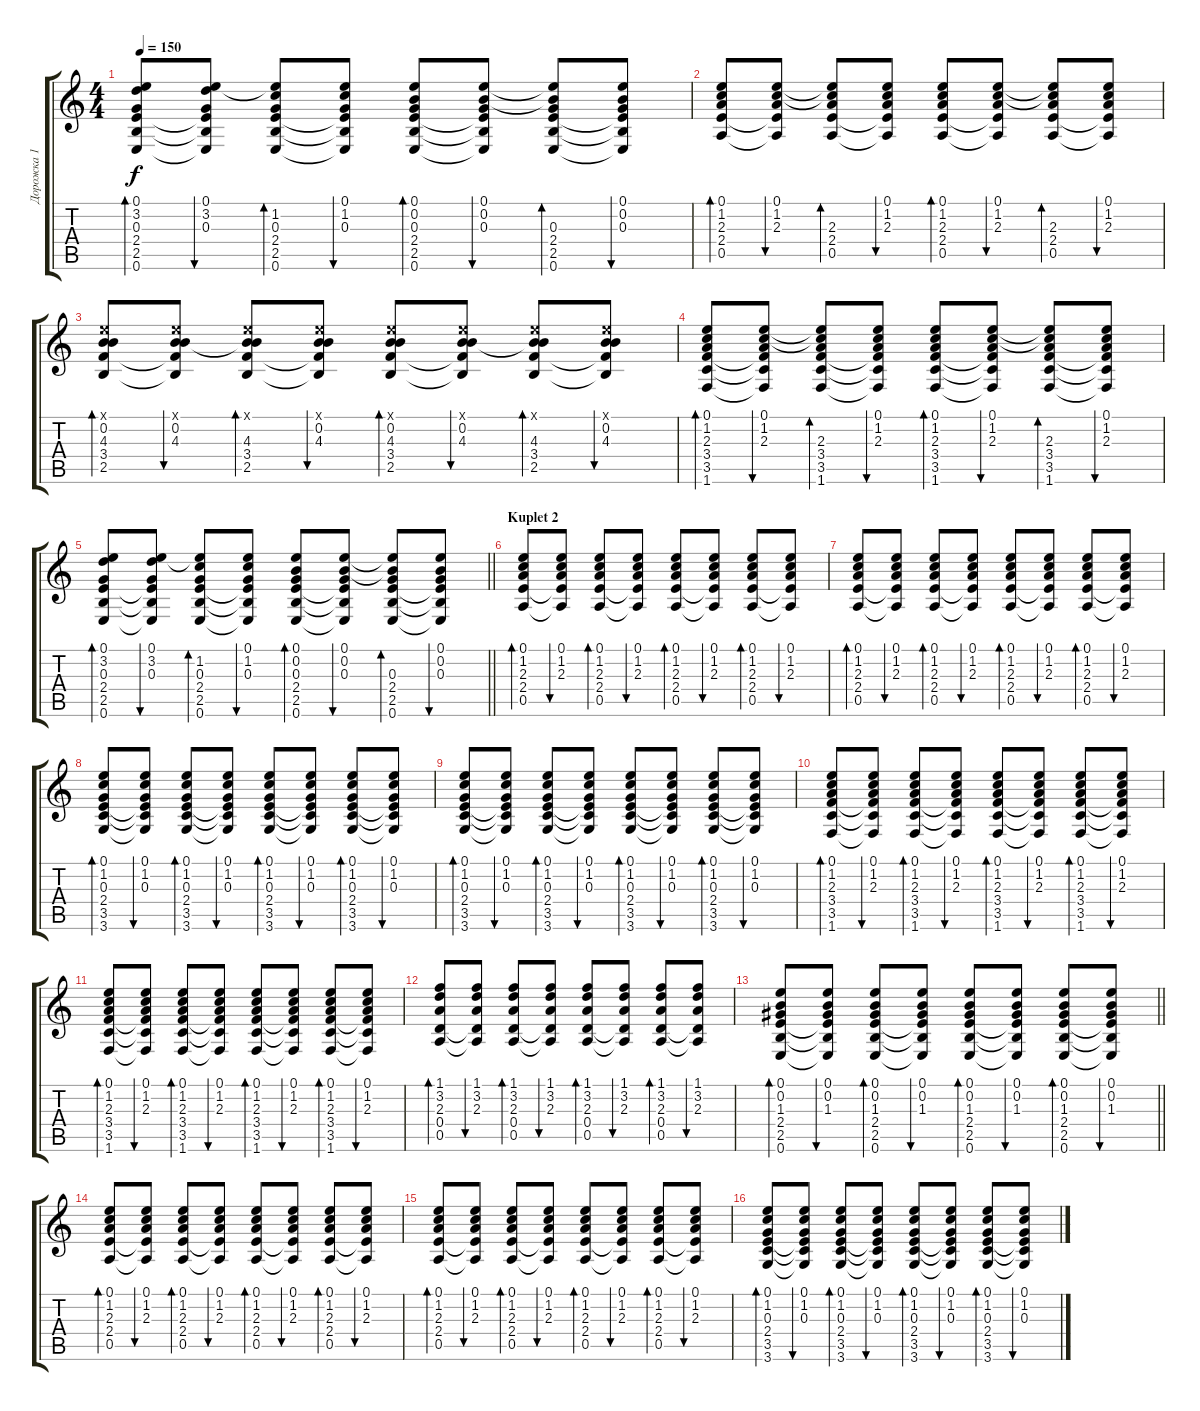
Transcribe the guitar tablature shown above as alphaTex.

\track ("Дорожка 1" "Дорожка 1") {instrument acousticguitarsteel}
\staff {score tabs}
\tuning (E4 B3 G3 D3 A2 E2) {hide}
\ts (4 4)
\tempo 150
\clef g2
\ks c
(0.1 3.2 0.3 2.4 2.5 0.6).8{bd 60 dy f} (0.1 3.2 0.3 2.4{t} 2.5{t} 0.6{t}).8{bu 60} (0.1{t} 1.2 0.3 2.4 2.5 0.6).8{bd 60} (0.1 1.2 0.3 2.4{t} 2.5{t} 0.6{t}).8{bu 60} (0.1 0.2 0.3 2.4 2.5 0.6).8{bd 60} (0.1 0.2 0.3 2.4{t} 2.5{t} 0.6{t}).8{bu 60} (0.1{t} 0.2{t} 0.3 2.4 2.5 0.6).8{bd 60} (0.1 0.2 0.3 2.4{t} 2.5{t} 0.6{t}).8{bu 60} |
(0.1 1.2 2.3 2.4 0.5).8{bd 60} (0.1 1.2 2.3 2.4{t} 0.5{t}).8{bu 60} (0.1{t} 1.2{t} 2.3 2.4 0.5).8{bd 60} (0.1 1.2 2.3 2.4{t} 0.5{t}).8{bu 60} (0.1 1.2 2.3 2.4 0.5).8{bd 60} (0.1 1.2 2.3 2.4{t} 0.5{t}).8{bu 60} (0.1{t} 1.2{t} 2.3 2.4 0.5).8{bd 60} (0.1 1.2 2.3 2.4{t} 0.5{t}).8{bu 60} |
(0.1{x} 0.2 4.3 3.4 2.5).8{bd 60} (0.1{x} 0.2 4.3 3.4{t} 2.5{t}).8{bu 60} (0.1{x} 0.2{t} 4.3 3.4 2.5).8{bd 60} (0.1{x} 0.2 4.3 3.4{t} 2.5{t}).8{bu 60} (0.1{x} 0.2 4.3 3.4 2.5).8{bd 60} (0.1{x} 0.2 4.3 3.4{t} 2.5{t}).8{bu 60} (0.1{x} 0.2{t} 4.3 3.4 2.5).8{bd 60} (0.1{x} 0.2 4.3 3.4{t} 2.5{t}).8{bu 60} |
(0.1 1.2 2.3 3.4 3.5 1.6).8{bd 60} (0.1 1.2 2.3 3.4{t} 3.5{t} 1.6{t}).8{bu 60} (0.1{t} 1.2{t} 2.3 3.4 3.5 1.6).8{bd 60} (0.1 1.2 2.3 3.4{t} 3.5{t} 1.6{t}).8{bu 60} (0.1 1.2 2.3 3.4 3.5 1.6).8{bd 60} (0.1 1.2 2.3 3.4{t} 3.5{t} 1.6{t}).8{bu 60} (0.1{t} 1.2{t} 2.3 3.4 3.5 1.6).8{bd 60} (0.1 1.2 2.3 3.4{t} 3.5{t} 1.6{t}).8{bu 60} |
\barLineRight lightlight
(0.1 3.2 0.3 2.4 2.5 0.6).8{bd 60} (0.1 3.2 0.3 2.4{t} 2.5{t} 0.6{t}).8{bu 60} (0.1{t} 1.2 0.3 2.4 2.5 0.6).8{bd 60} (0.1 1.2 0.3 2.4{t} 2.5{t} 0.6{t}).8{bu 60} (0.1 0.2 0.3 2.4 2.5 0.6).8{bd 60} (0.1 0.2 0.3 2.4{t} 2.5{t} 0.6{t}).8{bu 60} (0.1{t} 0.2{t} 0.3 2.4 2.5 0.6).8{bd 60} (0.1 0.2 0.3 2.4{t} 2.5{t} 0.6{t}).8{bu 60} |
\section ("" "Kuplet 2")
(0.1 1.2 2.3 2.4 0.5).8{bd 60} (0.1 1.2 2.3 2.4{t} 0.5{t}).8{bu 60} (0.1 1.2 2.3 2.4 0.5).8{bd 60} (0.1 1.2 2.3 2.4{t} 0.5{t}).8{bu 60} (0.1 1.2 2.3 2.4 0.5).8{bd 60} (0.1 1.2 2.3 2.4{t} 0.5{t}).8{bu 60} (0.1 1.2 2.3 2.4 0.5).8{bd 60} (0.1 1.2 2.3 2.4{t} 0.5{t}).8{bu 60} |
(0.1 1.2 2.3 2.4 0.5).8{bd 60} (0.1 1.2 2.3 2.4{t} 0.5{t}).8{bu 60} (0.1 1.2 2.3 2.4 0.5).8{bd 60} (0.1 1.2 2.3 2.4{t} 0.5{t}).8{bu 60} (0.1 1.2 2.3 2.4 0.5).8{bd 60} (0.1 1.2 2.3 2.4{t} 0.5{t}).8{bu 60} (0.1 1.2 2.3 2.4 0.5).8{bd 60} (0.1 1.2 2.3 2.4{t} 0.5{t}).8{bu 60} |
(0.1 1.2 0.3 2.4 3.5 3.6).8{bd 60} (0.1 1.2 0.3 2.4{t} 3.5{t} 3.6{t}).8{bu 60} (0.1 1.2 0.3 2.4 3.5 3.6).8{bd 60} (0.1 1.2 0.3 2.4{t} 3.5{t} 3.6{t}).8{bu 60} (0.1 1.2 0.3 2.4 3.5 3.6).8{bd 60} (0.1 1.2 0.3 2.4{t} 3.5{t} 3.6{t}).8{bu 60} (0.1 1.2 0.3 2.4 3.5 3.6).8{bd 60} (0.1 1.2 0.3 2.4{t} 3.5{t} 3.6{t}).8{bu 60} |
(0.1 1.2 0.3 2.4 3.5 3.6).8{bd 60} (0.1 1.2 0.3 2.4{t} 3.5{t} 3.6{t}).8{bu 60} (0.1 1.2 0.3 2.4 3.5 3.6).8{bd 60} (0.1 1.2 0.3 2.4{t} 3.5{t} 3.6{t}).8{bu 60} (0.1 1.2 0.3 2.4 3.5 3.6).8{bd 60} (0.1 1.2 0.3 2.4{t} 3.5{t} 3.6{t}).8{bu 60} (0.1 1.2 0.3 2.4 3.5 3.6).8{bd 60} (0.1 1.2 0.3 2.4{t} 3.5{t} 3.6{t}).8{bu 60} |
(0.1 1.2 2.3 3.4 3.5 1.6).8{bd 60} (0.1 1.2 2.3 3.4{t} 3.5{t} 1.6{t}).8{bu 60} (0.1 1.2 2.3 3.4 3.5 1.6).8{bd 60} (0.1 1.2 2.3 3.4{t} 3.5{t} 1.6{t}).8{bu 60} (0.1 1.2 2.3 3.4 3.5 1.6).8{bd 60} (0.1 1.2 2.3 3.4{t} 3.5{t} 1.6{t}).8{bu 60} (0.1 1.2 2.3 3.4 3.5 1.6).8{bd 60} (0.1 1.2 2.3 3.4{t} 3.5{t} 1.6{t}).8{bu 60} |
(0.1 1.2 2.3 3.4 3.5 1.6).8{bd 60} (0.1 1.2 2.3 3.4{t} 3.5{t} 1.6{t}).8{bu 60} (0.1 1.2 2.3 3.4 3.5 1.6).8{bd 60} (0.1 1.2 2.3 3.4{t} 3.5{t} 1.6{t}).8{bu 60} (0.1 1.2 2.3 3.4 3.5 1.6).8{bd 60} (0.1 1.2 2.3 3.4{t} 3.5{t} 1.6{t}).8{bu 60} (0.1 1.2 2.3 3.4 3.5 1.6).8{bd 60} (0.1 1.2 2.3 3.4{t} 3.5{t} 1.6{t}).8{bu 60} |
(1.1 3.2 2.3 0.4 0.5).8{bd 60} (1.1 3.2 2.3 0.4{t} 0.5{t}).8{bu 60} (1.1 3.2 2.3 0.4 0.5).8{bd 60} (1.1 3.2 2.3 0.4{t} 0.5{t}).8{bu 60} (1.1 3.2 2.3 0.4 0.5).8{bd 60} (1.1 3.2 2.3 0.4{t} 0.5{t}).8{bu 60} (1.1 3.2 2.3 0.4 0.5).8{bd 60} (1.1 3.2 2.3 0.4{t} 0.5{t}).8{bu 60} |
\barLineRight lightlight
(0.1 0.2 1.3 2.4 2.5 0.6).8{bd 60} (0.1 0.2 1.3 2.4{t} 2.5{t} 0.6{t}).8{bu 60} (0.1 0.2 1.3 2.4 2.5 0.6).8{bd 60} (0.1 0.2 1.3 2.4{t} 2.5{t} 0.6{t}).8{bu 60} (0.1 0.2 1.3 2.4 2.5 0.6).8{bd 60} (0.1 0.2 1.3 2.4{t} 2.5{t} 0.6{t}).8{bu 60} (0.1 0.2 1.3 2.4 2.5 0.6).8{bd 60} (0.1 0.2 1.3 2.4{t} 2.5{t} 0.6{t}).8{bu 60} |
(0.1 1.2 2.3 2.4 0.5).8{bd 60} (0.1 1.2 2.3 2.4{t} 0.5{t}).8{bu 60} (0.1 1.2 2.3 2.4 0.5).8{bd 60} (0.1 1.2 2.3 2.4{t} 0.5{t}).8{bu 60} (0.1 1.2 2.3 2.4 0.5).8{bd 60} (0.1 1.2 2.3 2.4{t} 0.5{t}).8{bu 60} (0.1 1.2 2.3 2.4 0.5).8{bd 60} (0.1 1.2 2.3 2.4{t} 0.5{t}).8{bu 60} |
(0.1 1.2 2.3 2.4 0.5).8{bd 60} (0.1 1.2 2.3 2.4{t} 0.5{t}).8{bu 60} (0.1 1.2 2.3 2.4 0.5).8{bd 60} (0.1 1.2 2.3 2.4{t} 0.5{t}).8{bu 60} (0.1 1.2 2.3 2.4 0.5).8{bd 60} (0.1 1.2 2.3 2.4{t} 0.5{t}).8{bu 60} (0.1 1.2 2.3 2.4 0.5).8{bd 60} (0.1 1.2 2.3 2.4{t} 0.5{t}).8{bu 60} |
(0.1 1.2 0.3 2.4 3.5 3.6).8{bd 60} (0.1 1.2 0.3 2.4{t} 3.5{t} 3.6{t}).8{bu 60} (0.1 1.2 0.3 2.4 3.5 3.6).8{bd 60} (0.1 1.2 0.3 2.4{t} 3.5{t} 3.6{t}).8{bu 60} (0.1 1.2 0.3 2.4 3.5 3.6).8{bd 60} (0.1 1.2 0.3 2.4{t} 3.5{t} 3.6{t}).8{bu 60} (0.1 1.2 0.3 2.4 3.5 3.6).8{bd 60} (0.1 1.2 0.3 2.4{t} 3.5{t} 3.6{t}).8{bu 60}
